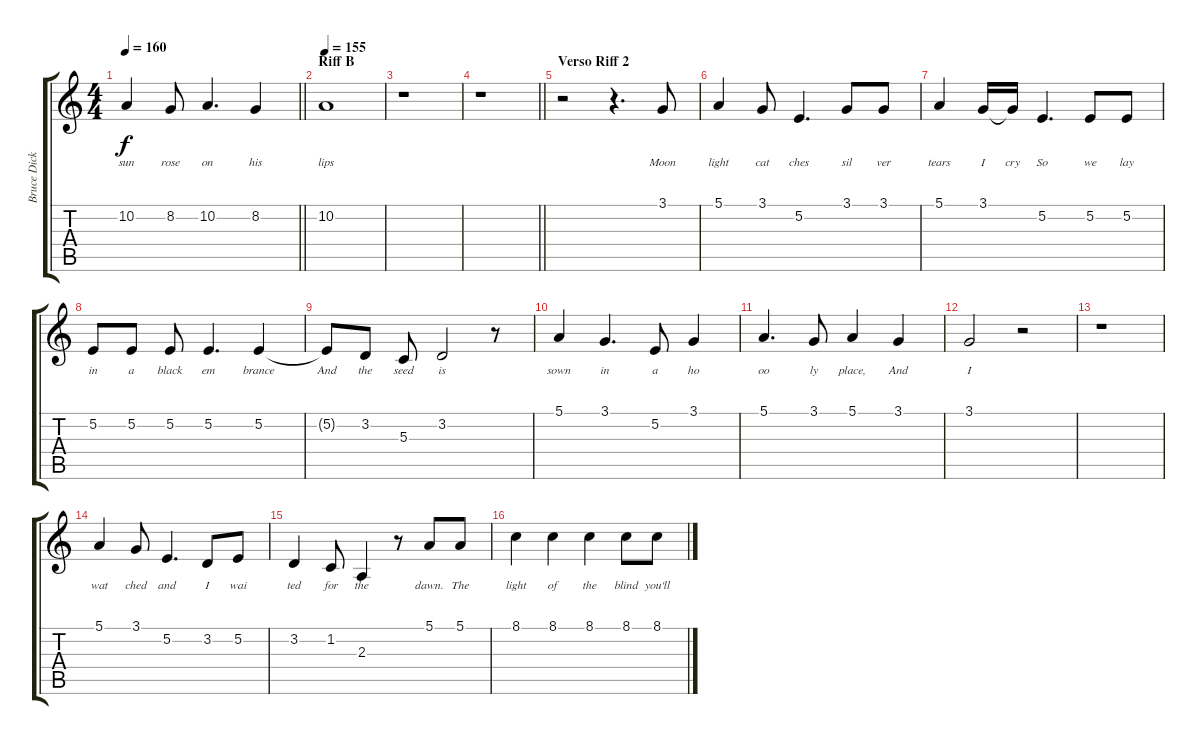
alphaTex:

\track ("Bruce Dickinson" "Bruce Dick") {instrument lead2sawtooth}
\staff {score tabs}
\tuning (E4 B3 G3 D3 A2 E2) {hide}
\ts (4 4)
\tempo 160
\clef g2
\barLineRight lightlight
\ks c
10.2.4{lyrics (0 "sun") lyrics (1 "") lyrics (2 "") lyrics (3 "") lyrics (4 "") dy f} 8.2.8{lyrics (0 "rose") lyrics (1 "") lyrics (2 "") lyrics (3 "") lyrics (4 "")} 10.2.4{d lyrics (0 "on") lyrics (1 "") lyrics (2 "") lyrics (3 "") lyrics (4 "")} 8.2.4{lyrics (0 "his") lyrics (1 "") lyrics (2 "") lyrics (3 "") lyrics (4 "")} |
\section ("" "Riff B")
\tempo 155
10.2.1{lyrics (0 "lips") lyrics (1 "") lyrics (2 "") lyrics (3 "") lyrics (4 "")} |
r.1 |
\barLineRight lightlight
r.1 |
\section ("" "Verso Riff 2")
r.2 r.4{d} 3.1.8{lyrics (0 "Moon") lyrics (1 "") lyrics (2 "") lyrics (3 "") lyrics (4 "")} |
5.1.4{lyrics (0 "light") lyrics (1 "") lyrics (2 "") lyrics (3 "") lyrics (4 "")} 3.1.8{lyrics (0 "cat") lyrics (1 "") lyrics (2 "") lyrics (3 "") lyrics (4 "")} 5.2.4{d lyrics (0 "ches") lyrics (1 "") lyrics (2 "") lyrics (3 "") lyrics (4 "")} 3.1.8{lyrics (0 "sil") lyrics (1 "") lyrics (2 "") lyrics (3 "") lyrics (4 "")} 3.1.8{lyrics (0 "ver") lyrics (1 "") lyrics (2 "") lyrics (3 "") lyrics (4 "")} |
5.1.4{lyrics (0 "tears") lyrics (1 "") lyrics (2 "") lyrics (3 "") lyrics (4 "")} 3.1.16{lyrics (0 "I") lyrics (1 "") lyrics (2 "") lyrics (3 "") lyrics (4 "")} 3.1{t}.16{lyrics (0 "cry") lyrics (1 "") lyrics (2 "") lyrics (3 "") lyrics (4 "")} 5.2.4{d lyrics (0 "So") lyrics (1 "") lyrics (2 "") lyrics (3 "") lyrics (4 "")} 5.2.8{lyrics (0 "we") lyrics (1 "") lyrics (2 "") lyrics (3 "") lyrics (4 "")} 5.2.8{lyrics (0 "lay") lyrics (1 "") lyrics (2 "") lyrics (3 "") lyrics (4 "")} |
5.2.8{lyrics (0 "in") lyrics (1 "") lyrics (2 "") lyrics (3 "") lyrics (4 "")} 5.2.8{lyrics (0 "a") lyrics (1 "") lyrics (2 "") lyrics (3 "") lyrics (4 "")} 5.2.8{lyrics (0 "black") lyrics (1 "") lyrics (2 "") lyrics (3 "") lyrics (4 "")} 5.2.4{d lyrics (0 "em") lyrics (1 "") lyrics (2 "") lyrics (3 "") lyrics (4 "")} 5.2.4{lyrics (0 "brance") lyrics (1 "") lyrics (2 "") lyrics (3 "") lyrics (4 "")} |
5.2{t}.8{lyrics (0 "And") lyrics (1 "") lyrics (2 "") lyrics (3 "") lyrics (4 "")} 3.2.8{lyrics (0 "the") lyrics (1 "") lyrics (2 "") lyrics (3 "") lyrics (4 "")} 5.3.8{lyrics (0 "seed") lyrics (1 "") lyrics (2 "") lyrics (3 "") lyrics (4 "")} 3.2.2{lyrics (0 "is") lyrics (1 "") lyrics (2 "") lyrics (3 "") lyrics (4 "")} r.8 |
5.1.4{lyrics (0 "sown") lyrics (1 "") lyrics (2 "") lyrics (3 "") lyrics (4 "")} 3.1.4{d lyrics (0 "in") lyrics (1 "") lyrics (2 "") lyrics (3 "") lyrics (4 "")} 5.2.8{lyrics (0 "a") lyrics (1 "") lyrics (2 "") lyrics (3 "") lyrics (4 "")} 3.1.4{lyrics (0 "ho") lyrics (1 "") lyrics (2 "") lyrics (3 "") lyrics (4 "")} |
5.1.4{d lyrics (0 "oo") lyrics (1 "") lyrics (2 "") lyrics (3 "") lyrics (4 "")} 3.1.8{lyrics (0 "ly") lyrics (1 "") lyrics (2 "") lyrics (3 "") lyrics (4 "")} 5.1.4{lyrics (0 "place,") lyrics (1 "") lyrics (2 "") lyrics (3 "") lyrics (4 "")} 3.1.4{lyrics (0 "And") lyrics (1 "") lyrics (2 "") lyrics (3 "") lyrics (4 "")} |
3.1.2{lyrics (0 "I") lyrics (1 "") lyrics (2 "") lyrics (3 "") lyrics (4 "")} r.2 |
r.1 |
5.1.4{lyrics (0 "wat") lyrics (1 "") lyrics (2 "") lyrics (3 "") lyrics (4 "")} 3.1.8{lyrics (0 "ched") lyrics (1 "") lyrics (2 "") lyrics (3 "") lyrics (4 "")} 5.2.4{d lyrics (0 "and") lyrics (1 "") lyrics (2 "") lyrics (3 "") lyrics (4 "")} 3.2.8{lyrics (0 "I") lyrics (1 "") lyrics (2 "") lyrics (3 "") lyrics (4 "")} 5.2.8{lyrics (0 "wai") lyrics (1 "") lyrics (2 "") lyrics (3 "") lyrics (4 "")} |
3.2.4{lyrics (0 "ted") lyrics (1 "") lyrics (2 "") lyrics (3 "") lyrics (4 "")} 1.2.8{lyrics (0 "for") lyrics (1 "") lyrics (2 "") lyrics (3 "") lyrics (4 "")} 2.3.4{lyrics (0 "the") lyrics (1 "") lyrics (2 "") lyrics (3 "") lyrics (4 "")} r.8 5.1.8{lyrics (0 "dawn.") lyrics (1 "") lyrics (2 "") lyrics (3 "") lyrics (4 "")} 5.1.8{lyrics (0 "The") lyrics (1 "") lyrics (2 "") lyrics (3 "") lyrics (4 "")} |
8.1.4{lyrics (0 "light") lyrics (1 "") lyrics (2 "") lyrics (3 "") lyrics (4 "")} 8.1.4{lyrics (0 "of") lyrics (1 "") lyrics (2 "") lyrics (3 "") lyrics (4 "")} 8.1.4{lyrics (0 "the") lyrics (1 "") lyrics (2 "") lyrics (3 "") lyrics (4 "")} 8.1.8{lyrics (0 "blind") lyrics (1 "") lyrics (2 "") lyrics (3 "") lyrics (4 "")} 8.1.8{lyrics (0 "you'll") lyrics (1 "") lyrics (2 "") lyrics (3 "") lyrics (4 "")}
